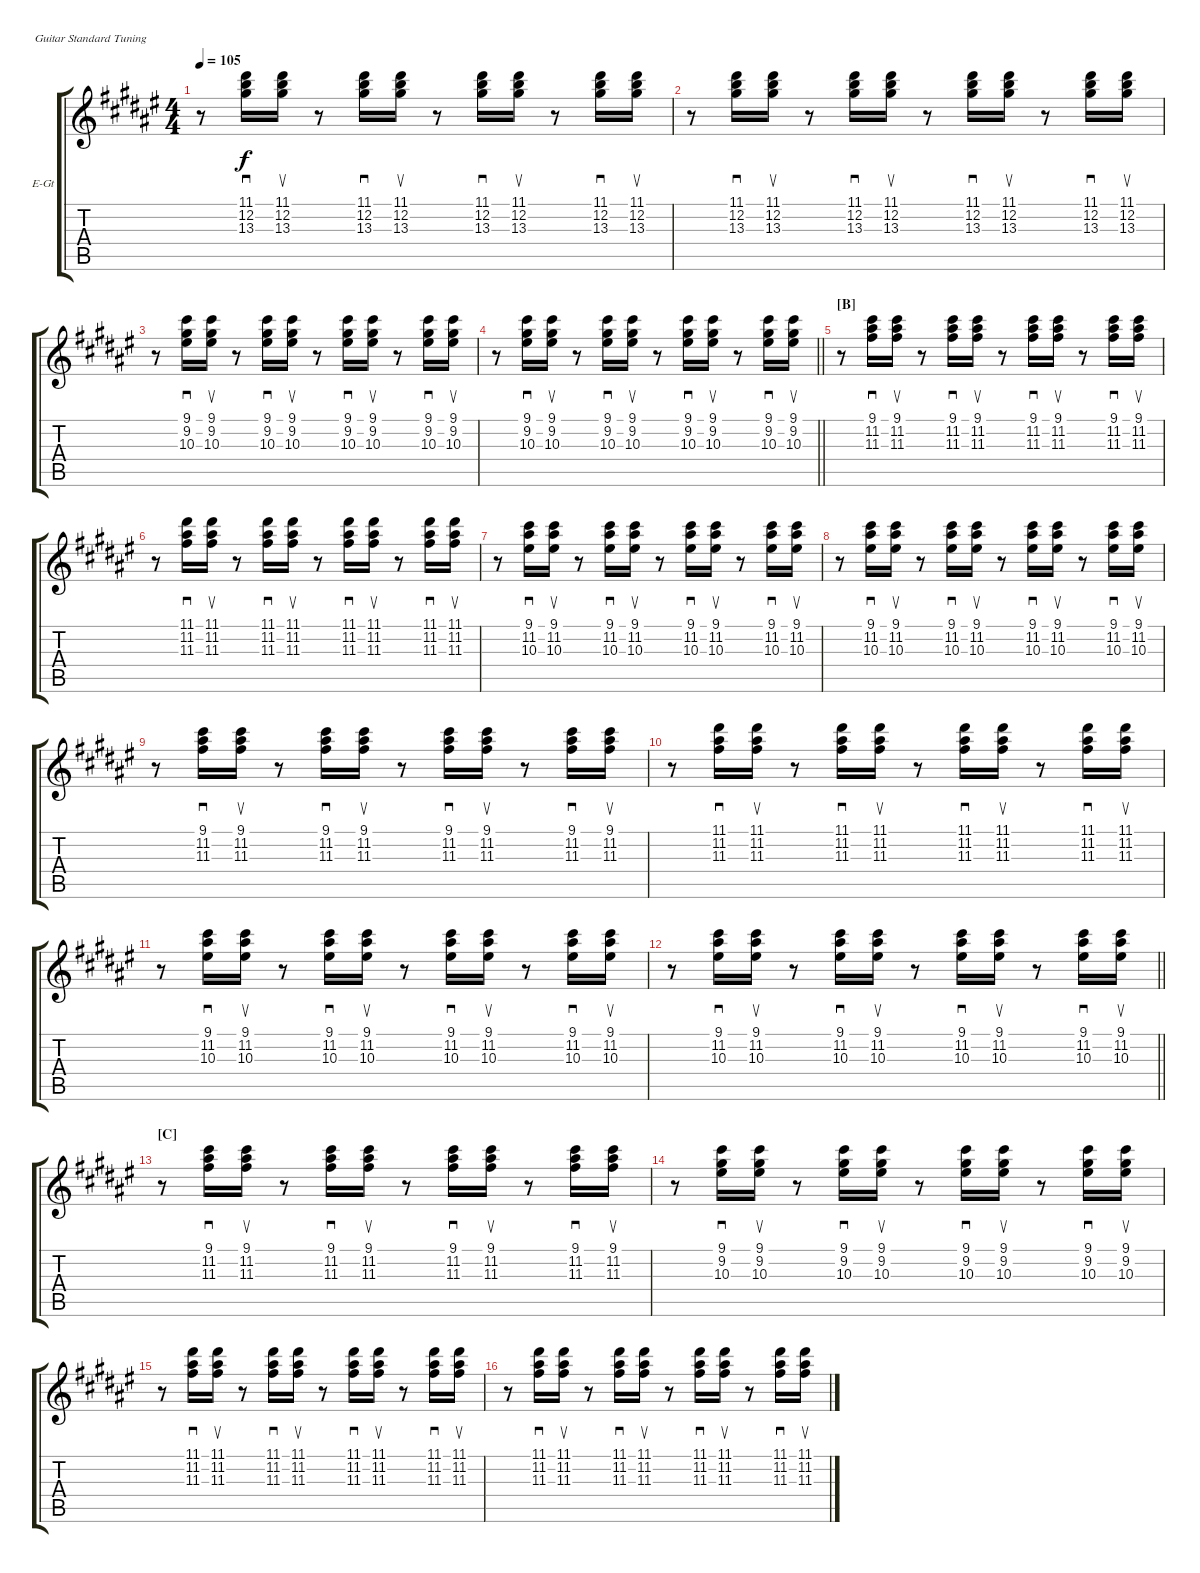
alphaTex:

\bracketExtendMode groupsimilarinstruments
\firstSystemTrackNameOrientation horizontal
\otherSystemsTrackNameOrientation horizontal
\track ("Nick Valensi" "E-Gt") {instrument overdrivenguitar}
\staff {score tabs}
\tuning (E4 B3 G3 D3 A2 E2)
\ts (4 4)
\tempo 105
\clef g2
\ks f#
r.8{dy f} (11.1 12.2 13.3).16{sd} (11.1 12.2 13.3).16{su} r.8 (11.1 12.2 13.3).16{sd} (11.1 12.2 13.3).16{su} r.8 (11.1 12.2 13.3).16{sd} (11.1 12.2 13.3).16{su} r.8 (11.1 12.2 13.3).16{sd} (11.1 12.2 13.3).16{su} |
r.8 (11.1 12.2 13.3).16{sd} (11.1 12.2 13.3).16{su} r.8 (11.1 12.2 13.3).16{sd} (11.1 12.2 13.3).16{su} r.8 (11.1 12.2 13.3).16{sd} (11.1 12.2 13.3).16{su} r.8 (11.1 12.2 13.3).16{sd} (11.1 12.2 13.3).16{su} |
r.8 (9.1 9.2 10.3).16{sd} (9.1 9.2 10.3).16{su} r.8 (9.1 9.2 10.3).16{sd} (9.1 9.2 10.3).16{su} r.8 (9.1 9.2 10.3).16{sd} (9.1 9.2 10.3).16{su} r.8 (9.1 9.2 10.3).16{sd} (9.1 9.2 10.3).16{su} |
\barLineRight lightlight
r.8 (9.1 9.2 10.3).16{sd} (9.1 9.2 10.3).16{su} r.8 (9.1 9.2 10.3).16{sd} (9.1 9.2 10.3).16{su} r.8 (9.1 9.2 10.3).16{sd} (9.1 9.2 10.3).16{su} r.8 (9.1 9.2 10.3).16{sd} (9.1 9.2 10.3).16{su} |
\section ("B" "")
r.8 (9.1 11.2 11.3).16{sd} (9.1 11.2 11.3).16{su} r.8 (9.1 11.2 11.3).16{sd} (9.1 11.2 11.3).16{su} r.8 (9.1 11.2 11.3).16{sd} (9.1 11.2 11.3).16{su} r.8 (9.1 11.2 11.3).16{sd} (9.1 11.2 11.3).16{su} |
r.8 (11.1 11.2 11.3).16{sd} (11.1 11.2 11.3).16{su} r.8 (11.1 11.2 11.3).16{sd} (11.1 11.2 11.3).16{su} r.8 (11.1 11.2 11.3).16{sd} (11.1 11.2 11.3).16{su} r.8 (11.1 11.2 11.3).16{sd} (11.1 11.2 11.3).16{su} |
r.8 (9.1 11.2 10.3).16{sd} (9.1 11.2 10.3).16{su} r.8 (9.1 11.2 10.3).16{sd} (9.1 11.2 10.3).16{su} r.8 (9.1 11.2 10.3).16{sd} (9.1 11.2 10.3).16{su} r.8 (9.1 11.2 10.3).16{sd} (9.1 11.2 10.3).16{su} |
r.8 (9.1 11.2 10.3).16{sd} (9.1 11.2 10.3).16{su} r.8 (9.1 11.2 10.3).16{sd} (9.1 11.2 10.3).16{su} r.8 (9.1 11.2 10.3).16{sd} (9.1 11.2 10.3).16{su} r.8 (9.1 11.2 10.3).16{sd} (9.1 11.2 10.3).16{su} |
r.8 (9.1 11.2 11.3).16{sd} (9.1 11.2 11.3).16{su} r.8 (9.1 11.2 11.3).16{sd} (9.1 11.2 11.3).16{su} r.8 (9.1 11.2 11.3).16{sd} (9.1 11.2 11.3).16{su} r.8 (9.1 11.2 11.3).16{sd} (9.1 11.2 11.3).16{su} |
r.8 (11.1 11.2 11.3).16{sd} (11.1 11.2 11.3).16{su} r.8 (11.1 11.2 11.3).16{sd} (11.1 11.2 11.3).16{su} r.8 (11.1 11.2 11.3).16{sd} (11.1 11.2 11.3).16{su} r.8 (11.1 11.2 11.3).16{sd} (11.1 11.2 11.3).16{su} |
r.8 (9.1 11.2 10.3).16{sd} (9.1 11.2 10.3).16{su} r.8 (9.1 11.2 10.3).16{sd} (9.1 11.2 10.3).16{su} r.8 (9.1 11.2 10.3).16{sd} (9.1 11.2 10.3).16{su} r.8 (9.1 11.2 10.3).16{sd} (9.1 11.2 10.3).16{su} |
\barLineRight lightlight
r.8 (9.1 11.2 10.3).16{sd} (9.1 11.2 10.3).16{su} r.8 (9.1 11.2 10.3).16{sd} (9.1 11.2 10.3).16{su} r.8 (9.1 11.2 10.3).16{sd} (9.1 11.2 10.3).16{su} r.8 (9.1 11.2 10.3).16{sd} (9.1 11.2 10.3).16{su} |
\section ("C" "")
r.8 (9.1 11.2 11.3).16{sd} (9.1 11.2 11.3).16{su} r.8 (9.1 11.2 11.3).16{sd} (9.1 11.2 11.3).16{su} r.8 (9.1 11.2 11.3).16{sd} (9.1 11.2 11.3).16{su} r.8 (9.1 11.2 11.3).16{sd} (9.1 11.2 11.3).16{su} |
r.8 (9.1 9.2 10.3).16{sd} (9.1 9.2 10.3).16{su} r.8 (9.1 9.2 10.3).16{sd} (9.1 9.2 10.3).16{su} r.8 (9.1 9.2 10.3).16{sd} (9.1 9.2 10.3).16{su} r.8 (9.1 9.2 10.3).16{sd} (9.1 9.2 10.3).16{su} |
r.8 (11.1 11.2 11.3).16{sd} (11.1 11.2 11.3).16{su} r.8 (11.1 11.2 11.3).16{sd} (11.1 11.2 11.3).16{su} r.8 (11.1 11.2 11.3).16{sd} (11.1 11.2 11.3).16{su} r.8 (11.1 11.2 11.3).16{sd} (11.1 11.2 11.3).16{su} |
r.8 (11.1 11.2 11.3).16{sd} (11.1 11.2 11.3).16{su} r.8 (11.1 11.2 11.3).16{sd} (11.1 11.2 11.3).16{su} r.8 (11.1 11.2 11.3).16{sd} (11.1 11.2 11.3).16{su} r.8 (11.1 11.2 11.3).16{sd} (11.1 11.2 11.3).16{su}
